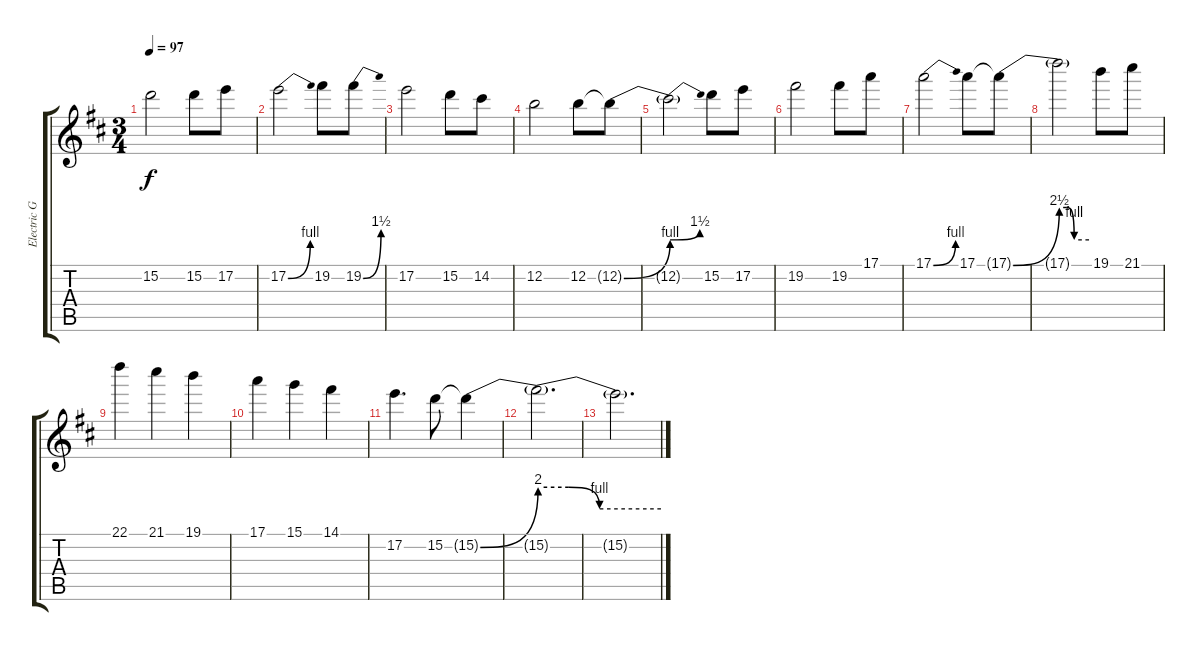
\track ("Electric Guitar" "Electric G") {instrument distortionguitar}
\staff {score tabs}
\tuning (E4 B3 G3 D3 A2 E2) {hide}
\ts (3 4)
\tempo 97
\clef g2
\ks d
15.2.2{dy f} 15.2.8 17.2.8 |
17.2{be (bend 0 0 60 4)}.2 19.2.8 19.2{be (bend 0 0 60 6)}.8 |
17.2.2 15.2.8 14.2.8 |
12.2.2 12.2.8 12.2{be (bend 0 0 60 4) t}.8 |
12.2{be (bend 0 4 60 6) t}.2 15.2.8 17.2.8 |
19.2.2 19.2.8 17.1.8 |
17.1{be (bend 0 0 60 4)}.2 17.1.8 17.1{be (bend 0 0 60 10) t}.8 |
17.1{be (custom 0 10 15 10 30 4 60 4) t}.2 19.1.8 21.1.8 |
22.1.4 21.1.4 19.1.4 |
17.1.4 15.1.4 14.1.4 |
17.2.4{d} 15.2.8 15.2{be (bend 0 0 60 8) t}.4 |
15.2{be (custom 0 8 15 8 30 4 60 4) t}.2{d} |
15.2{t}.2{d}
